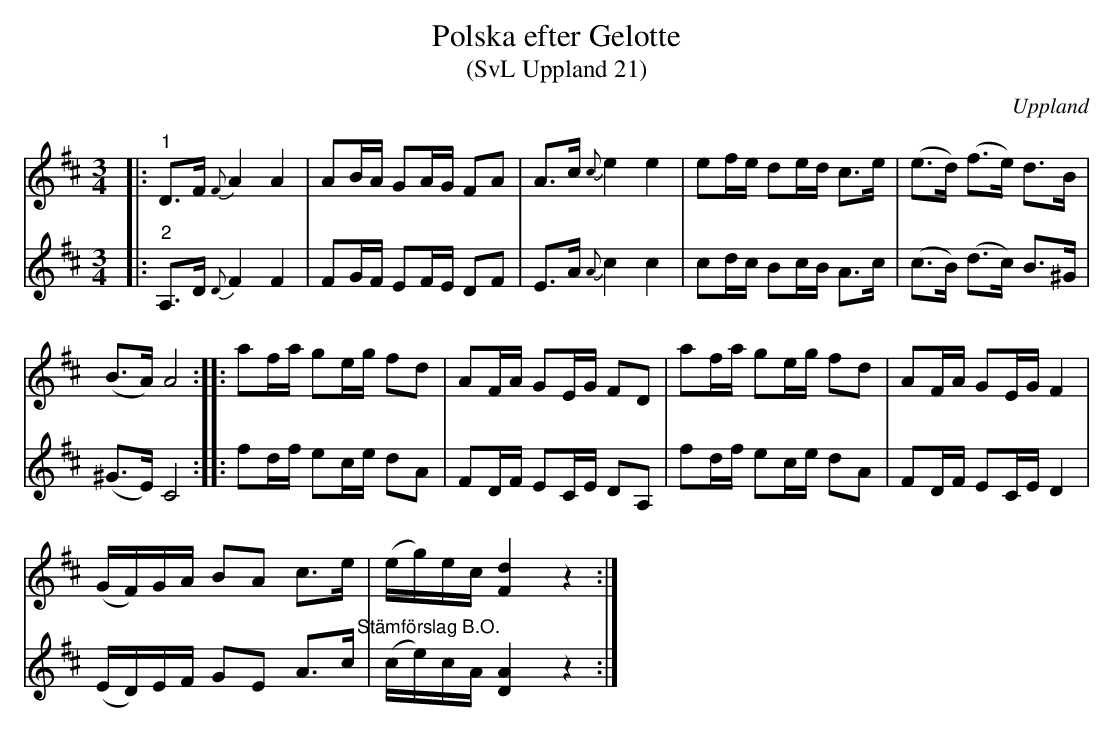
X:1
T:Polska efter Gelotte
T:(SvL Uppland 21)
O:Uppland
L:1/8
M:3/4
K:D
V:1
|:"^1" D>F{F} A2 A2 | AB/A/ GA/G/ FA | A>c{c} e2 e2 | ef/e/ de/d/ c>e | (e>d) (f>e) d>B |
(B>A) A4 :: af/a/ ge/g/ fd | AF/A/ GE/G/ FD | af/a/ ge/g/ fd | AF/A/ GE/G/ F2 |
(G/F/)G/A/ BA c>e | (e/g/)e/c/ [Fd]2 z2 :|
V:2
|:"^2" A,>D{D} F2 F2 | FG/F/ EF/E/ DF | E>A{A} c2 c2 | cd/c/ Bc/B/ A>c | (c>B) (d>c) B>^G |
(^G>E) C4 :: fd/f/ ec/e/ dA | FD/F/ EC/E/ DA, | fd/f/ ec/e/ dA | FD/F/ EC/E/ D2 |
(E/D/)E/F/ GE A>c"^Stämförslag B.O." | (c/e/)c/A/ [DA]2 z2 :|
